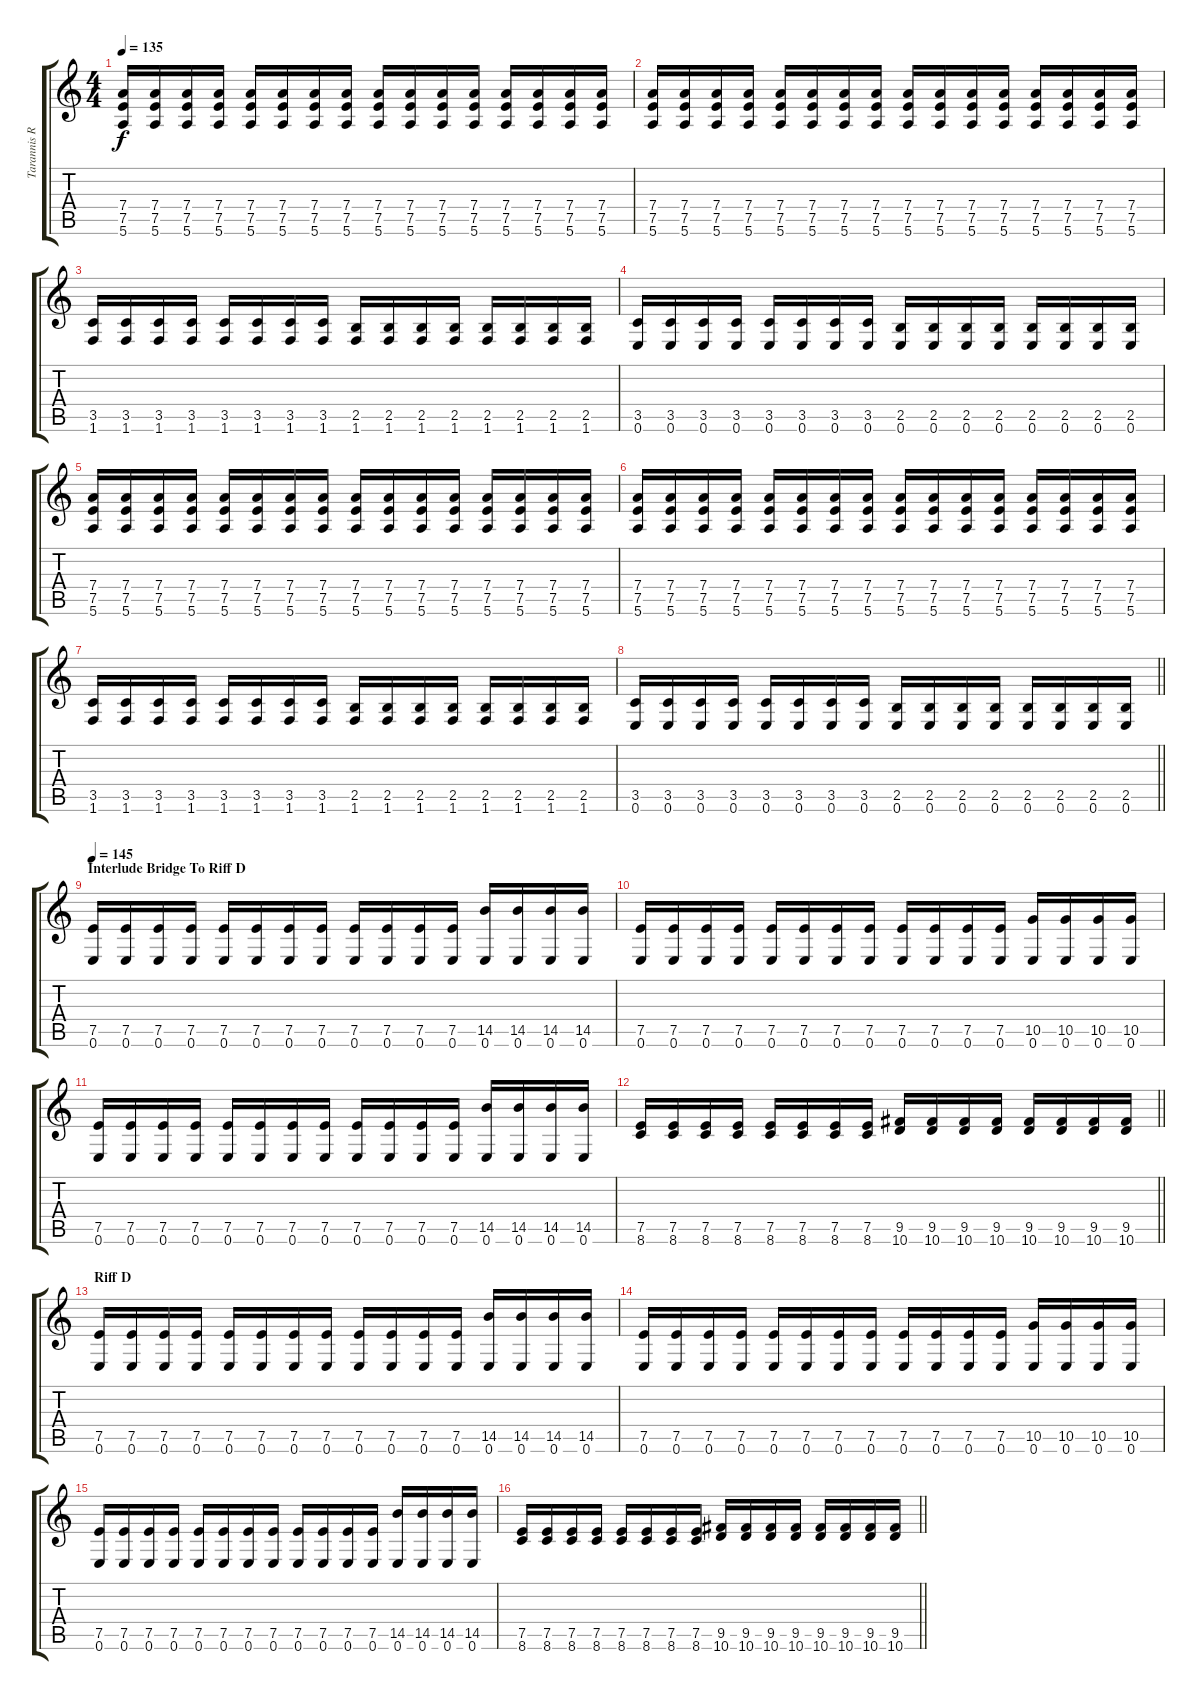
\track ("Tarannis Rythm Guitar 1" "Tarannis R") {instrument distortionguitar}
\staff {score tabs}
\tuning (E4 B3 G3 D3 A2 E2) {hide}
\ts (4 4)
\tempo 135
\clef g2
\ks c
(7.4 7.5 5.6).16{dy f} (7.4 7.5 5.6).16 (7.4 7.5 5.6).16 (7.4 7.5 5.6).16 (7.4 7.5 5.6).16 (7.4 7.5 5.6).16 (7.4 7.5 5.6).16 (7.4 7.5 5.6).16 (7.4 7.5 5.6).16 (7.4 7.5 5.6).16 (7.4 7.5 5.6).16 (7.4 7.5 5.6).16 (7.4 7.5 5.6).16 (7.4 7.5 5.6).16 (7.4 7.5 5.6).16 (7.4 7.5 5.6).16 |
(7.4 7.5 5.6).16 (7.4 7.5 5.6).16 (7.4 7.5 5.6).16 (7.4 7.5 5.6).16 (7.4 7.5 5.6).16 (7.4 7.5 5.6).16 (7.4 7.5 5.6).16 (7.4 7.5 5.6).16 (7.4 7.5 5.6).16 (7.4 7.5 5.6).16 (7.4 7.5 5.6).16 (7.4 7.5 5.6).16 (7.4 7.5 5.6).16 (7.4 7.5 5.6).16 (7.4 7.5 5.6).16 (7.4 7.5 5.6).16 |
(3.5 1.6).16 (3.5 1.6).16 (3.5 1.6).16 (3.5 1.6).16 (3.5 1.6).16 (3.5 1.6).16 (3.5 1.6).16 (3.5 1.6).16 (2.5 1.6).16 (2.5 1.6).16 (2.5 1.6).16 (2.5 1.6).16 (2.5 1.6).16 (2.5 1.6).16 (2.5 1.6).16 (2.5 1.6).16 |
(3.5 0.6).16 (3.5 0.6).16 (3.5 0.6).16 (3.5 0.6).16 (3.5 0.6).16 (3.5 0.6).16 (3.5 0.6).16 (3.5 0.6).16 (2.5 0.6).16 (2.5 0.6).16 (2.5 0.6).16 (2.5 0.6).16 (2.5 0.6).16 (2.5 0.6).16 (2.5 0.6).16 (2.5 0.6).16 |
(7.4 7.5 5.6).16 (7.4 7.5 5.6).16 (7.4 7.5 5.6).16 (7.4 7.5 5.6).16 (7.4 7.5 5.6).16 (7.4 7.5 5.6).16 (7.4 7.5 5.6).16 (7.4 7.5 5.6).16 (7.4 7.5 5.6).16 (7.4 7.5 5.6).16 (7.4 7.5 5.6).16 (7.4 7.5 5.6).16 (7.4 7.5 5.6).16 (7.4 7.5 5.6).16 (7.4 7.5 5.6).16 (7.4 7.5 5.6).16 |
(7.4 7.5 5.6).16 (7.4 7.5 5.6).16 (7.4 7.5 5.6).16 (7.4 7.5 5.6).16 (7.4 7.5 5.6).16 (7.4 7.5 5.6).16 (7.4 7.5 5.6).16 (7.4 7.5 5.6).16 (7.4 7.5 5.6).16 (7.4 7.5 5.6).16 (7.4 7.5 5.6).16 (7.4 7.5 5.6).16 (7.4 7.5 5.6).16 (7.4 7.5 5.6).16 (7.4 7.5 5.6).16 (7.4 7.5 5.6).16 |
(3.5 1.6).16 (3.5 1.6).16 (3.5 1.6).16 (3.5 1.6).16 (3.5 1.6).16 (3.5 1.6).16 (3.5 1.6).16 (3.5 1.6).16 (2.5 1.6).16 (2.5 1.6).16 (2.5 1.6).16 (2.5 1.6).16 (2.5 1.6).16 (2.5 1.6).16 (2.5 1.6).16 (2.5 1.6).16 |
\barLineRight lightlight
(3.5 0.6).16 (3.5 0.6).16 (3.5 0.6).16 (3.5 0.6).16 (3.5 0.6).16 (3.5 0.6).16 (3.5 0.6).16 (3.5 0.6).16 (2.5 0.6).16 (2.5 0.6).16 (2.5 0.6).16 (2.5 0.6).16 (2.5 0.6).16 (2.5 0.6).16 (2.5 0.6).16 (2.5 0.6).16 |
\section ("" "Interlude Bridge To Riff D")
\tempo 145
(7.5 0.6).16 (7.5 0.6).16 (7.5 0.6).16 (7.5 0.6).16 (7.5 0.6).16 (7.5 0.6).16 (7.5 0.6).16 (7.5 0.6).16 (7.5 0.6).16 (7.5 0.6).16 (7.5 0.6).16 (7.5 0.6).16 (14.5 0.6).16 (14.5 0.6).16 (14.5 0.6).16 (14.5 0.6).16 |
(7.5 0.6).16 (7.5 0.6).16 (7.5 0.6).16 (7.5 0.6).16 (7.5 0.6).16 (7.5 0.6).16 (7.5 0.6).16 (7.5 0.6).16 (7.5 0.6).16 (7.5 0.6).16 (7.5 0.6).16 (7.5 0.6).16 (10.5 0.6).16 (10.5 0.6).16 (10.5 0.6).16 (10.5 0.6).16 |
(7.5 0.6).16 (7.5 0.6).16 (7.5 0.6).16 (7.5 0.6).16 (7.5 0.6).16 (7.5 0.6).16 (7.5 0.6).16 (7.5 0.6).16 (7.5 0.6).16 (7.5 0.6).16 (7.5 0.6).16 (7.5 0.6).16 (14.5 0.6).16 (14.5 0.6).16 (14.5 0.6).16 (14.5 0.6).16 |
\barLineRight lightlight
(7.5 8.6).16 (7.5 8.6).16 (7.5 8.6).16 (7.5 8.6).16 (7.5 8.6).16 (7.5 8.6).16 (7.5 8.6).16 (7.5 8.6).16 (9.5 10.6).16 (9.5 10.6).16 (9.5 10.6).16 (9.5 10.6).16 (9.5 10.6).16 (9.5 10.6).16 (9.5 10.6).16 (9.5 10.6).16 |
\section ("" "Riff D")
(7.5 0.6).16 (7.5 0.6).16 (7.5 0.6).16 (7.5 0.6).16 (7.5 0.6).16 (7.5 0.6).16 (7.5 0.6).16 (7.5 0.6).16 (7.5 0.6).16 (7.5 0.6).16 (7.5 0.6).16 (7.5 0.6).16 (14.5 0.6).16 (14.5 0.6).16 (14.5 0.6).16 (14.5 0.6).16 |
(7.5 0.6).16 (7.5 0.6).16 (7.5 0.6).16 (7.5 0.6).16 (7.5 0.6).16 (7.5 0.6).16 (7.5 0.6).16 (7.5 0.6).16 (7.5 0.6).16 (7.5 0.6).16 (7.5 0.6).16 (7.5 0.6).16 (10.5 0.6).16 (10.5 0.6).16 (10.5 0.6).16 (10.5 0.6).16 |
(7.5 0.6).16 (7.5 0.6).16 (7.5 0.6).16 (7.5 0.6).16 (7.5 0.6).16 (7.5 0.6).16 (7.5 0.6).16 (7.5 0.6).16 (7.5 0.6).16 (7.5 0.6).16 (7.5 0.6).16 (7.5 0.6).16 (14.5 0.6).16 (14.5 0.6).16 (14.5 0.6).16 (14.5 0.6).16 |
\barLineRight lightlight
(7.5 8.6).16 (7.5 8.6).16 (7.5 8.6).16 (7.5 8.6).16 (7.5 8.6).16 (7.5 8.6).16 (7.5 8.6).16 (7.5 8.6).16 (9.5 10.6).16 (9.5 10.6).16 (9.5 10.6).16 (9.5 10.6).16 (9.5 10.6).16 (9.5 10.6).16 (9.5 10.6).16 (9.5 10.6).16
